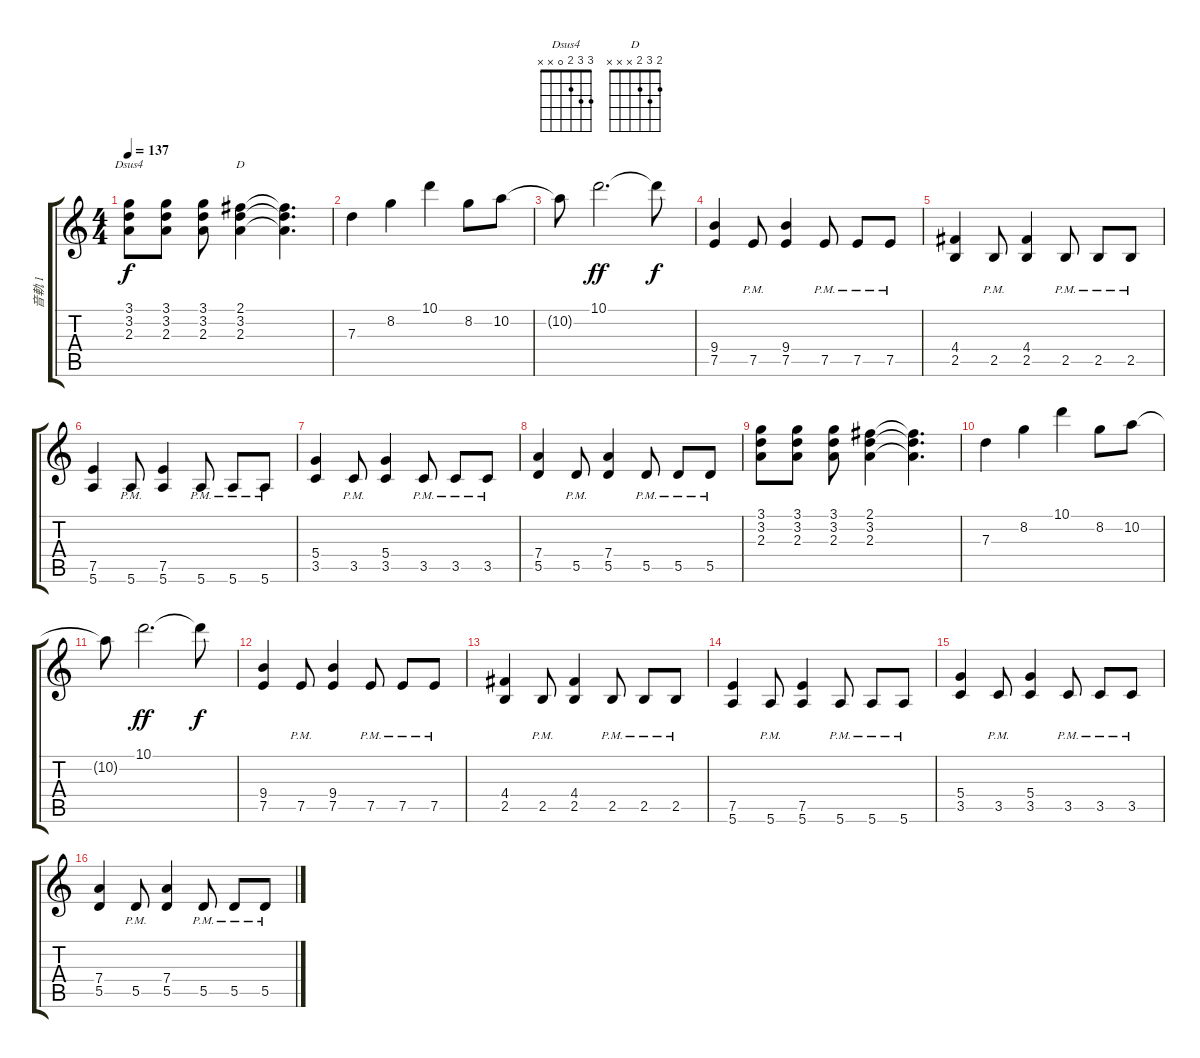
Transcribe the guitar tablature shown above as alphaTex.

\track ("音軌 1" "音軌 1") {instrument overdrivenguitar}
\staff {score tabs}
\tuning (E4 B3 G3 D3 A2 E2) {hide}
\chord ("Dsus4" 3 3 2 0 x x)
\chord ("D" 2 3 2 x x x)
\ts (4 4)
\tempo 137
\clef g2
\ks c
(3.1 3.2 2.3).8{ch "Dsus4" dy f} (3.1 3.2 2.3).8 (3.1 3.2 2.3).8 (2.1 3.2 2.3).4{ch "D"} (2.1{t} 3.2{t} 2.3{t}).4{d} |
7.3.4 8.2.4 10.1.4 8.2.8 10.2.8 |
10.2{t}.8 10.1.2{d dy ff} 10.1{t}.8{dy f} |
(9.4 7.5).4 7.5{pm}.8 (9.4 7.5).4 7.5{pm}.8 7.5{pm}.8 7.5{pm}.8 |
(4.4 2.5).4 2.5{pm}.8 (4.4 2.5).4 2.5{pm}.8 2.5{pm}.8 2.5{pm}.8 |
(7.5 5.6).4 5.6{pm}.8 (7.5 5.6).4 5.6{pm}.8 5.6{pm}.8 5.6{pm}.8 |
(5.4 3.5).4 3.5{pm}.8 (5.4 3.5).4 3.5{pm}.8 3.5{pm}.8 3.5{pm}.8 |
(7.4 5.5).4 5.5{pm}.8 (7.4 5.5).4 5.5{pm}.8 5.5{pm}.8 5.5{pm}.8 |
(3.1 3.2 2.3).8 (3.1 3.2 2.3).8 (3.1 3.2 2.3).8 (2.1 3.2 2.3).4 (2.1{t} 3.2{t} 2.3{t}).4{d} |
7.3.4 8.2.4 10.1.4 8.2.8 10.2.8 |
10.2{t}.8 10.1.2{d dy ff} 10.1{t}.8{dy f} |
(9.4 7.5).4 7.5{pm}.8 (9.4 7.5).4 7.5{pm}.8 7.5{pm}.8 7.5{pm}.8 |
(4.4 2.5).4 2.5{pm}.8 (4.4 2.5).4 2.5{pm}.8 2.5{pm}.8 2.5{pm}.8 |
(7.5 5.6).4 5.6{pm}.8 (7.5 5.6).4 5.6{pm}.8 5.6{pm}.8 5.6{pm}.8 |
(5.4 3.5).4 3.5{pm}.8 (5.4 3.5).4 3.5{pm}.8 3.5{pm}.8 3.5{pm}.8 |
(7.4 5.5).4 5.5{pm}.8 (7.4 5.5).4 5.5{pm}.8 5.5{pm}.8 5.5{pm}.8
